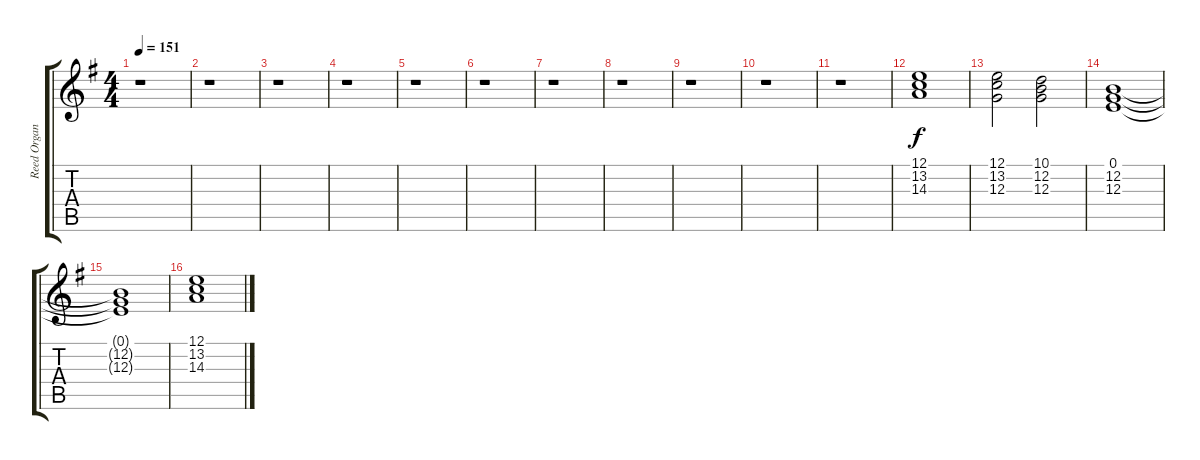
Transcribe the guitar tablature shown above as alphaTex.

\track ("Reed Organ" "Reed Organ") {instrument reedorgan}
\staff {score tabs}
\tuning (E4 B3 G3 D3 A2 E2) {hide}
\ts (4 4)
\tempo 151
\clef g2
\ks eminor
r.1{dy f} |
r.1 |
r.1 |
r.1 |
r.1 |
r.1 |
r.1 |
r.1 |
r.1 |
r.1 |
r.1 |
(12.1 13.2 14.3).1 |
(12.1 13.2 12.3).2 (10.1 12.2 12.3).2 |
(0.1 12.2 12.3).1 |
(0.1{t} 12.2{t} 12.3{t}).1 |
(12.1 13.2 14.3).1
